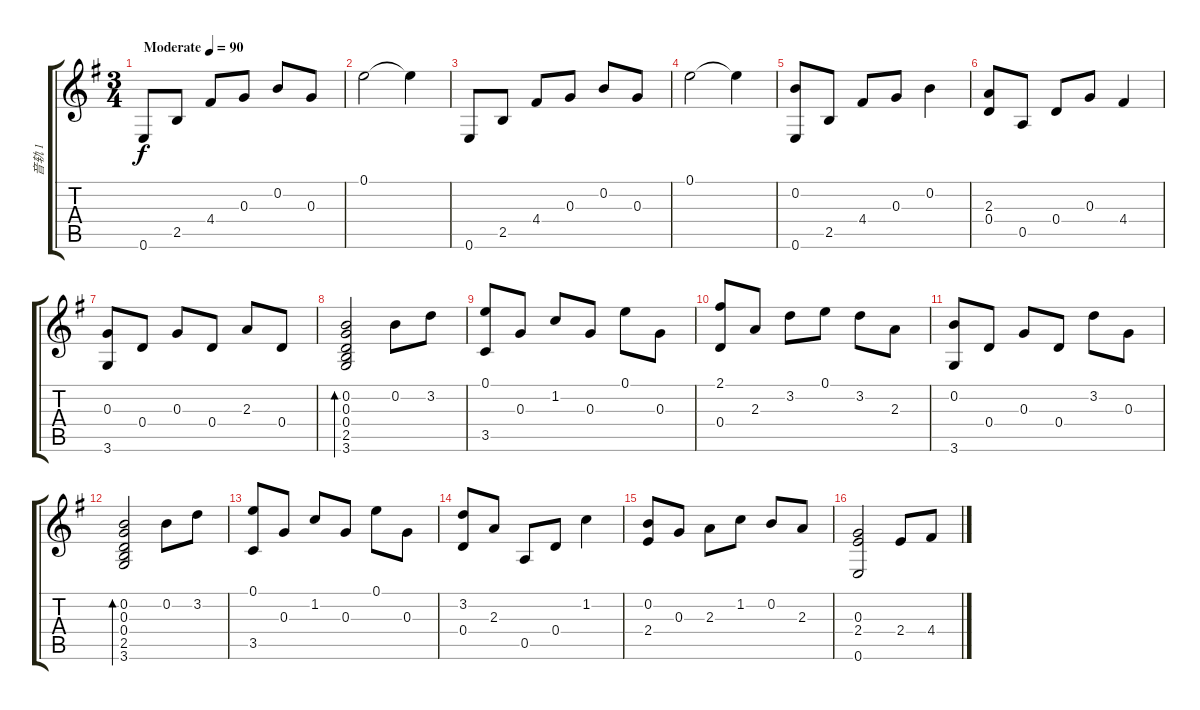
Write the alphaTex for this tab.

\track ("音轨 1" "音轨 1") {instrument acousticguitarsteel}
\staff {score tabs}
\tuning (E4 B3 G3 D3 A2 E2) {hide}
\ts (3 4)
\tempo (90 "Moderate")
\clef g2
\ks g
0.6.8{dy f instrument acousticguitarsteel} 2.5.8 4.4.8 0.3.8 0.2.8 0.3.8 |
0.1.2 0.1{t}.4 |
0.6.8 2.5.8 4.4.8 0.3.8 0.2.8 0.3.8 |
0.1.2 0.1{t}.4 |
(0.2 0.6).8 2.5.8 4.4.8 0.3.8 0.2.4 |
(2.3 0.4).8 0.5.8 0.4.8 0.3.8 4.4.4 |
(0.3 3.6).8 0.4.8 0.3.8 0.4.8 2.3.8 0.4.8 |
(0.2 0.3 0.4 2.5 3.6).2{bd 240} 0.2.8 3.2.8 |
(0.1 3.5).8 0.3.8 1.2.8 0.3.8 0.1.8 0.3.8 |
(2.1 0.4).8 2.3.8 3.2.8 0.1.8 3.2.8 2.3.8 |
(0.2 3.6).8 0.4.8 0.3.8 0.4.8 3.2.8 0.3.8 |
(0.2 0.3 0.4 2.5 3.6).2{bd 240} 0.2.8 3.2.8 |
(0.1 3.5).8 0.3.8 1.2.8 0.3.8 0.1.8 0.3.8 |
(3.2 0.4).8 2.3.8 0.5.8 0.4.8 1.2.4 |
(0.2 2.4).8 0.3.8 2.3.8 1.2.8 0.2.8 2.3.8 |
(0.3 2.4 0.6).2 2.4.8 4.4.8
